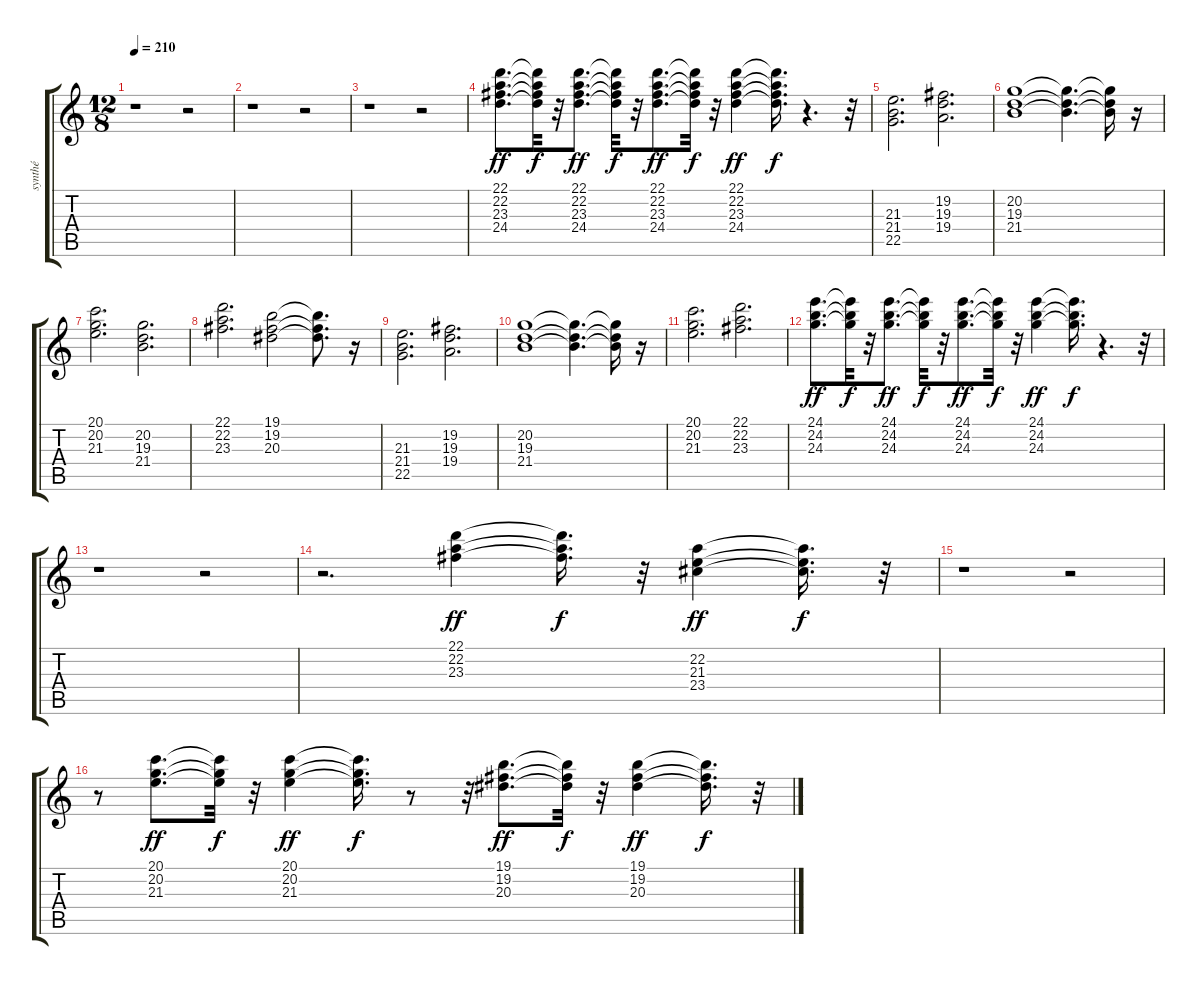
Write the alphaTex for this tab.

\track ("synthé" "synthé") {instrument synthbrass1}
\staff {score tabs}
\tuning (E4 B3 G3 D3 A2 E2) {hide}
\ts (12 8)
\tempo 210
\clef g2
\ks c
r.1{dy ff} r.2 |
r.1 r.2 |
r.1 r.2 |
(22.1 22.2 23.3 24.4).8{d} (22.1{t} 22.2{t} 23.3{t} 24.4{t}).32{dy f} r.32 (22.1 22.2 23.3 24.4).8{d dy ff} (22.1{t} 22.2{t} 23.3{t} 24.4{t}).32{dy f} r.32 (22.1 22.2 23.3 24.4).8{d dy ff} (22.1{t} 22.2{t} 23.3{t} 24.4{t}).32{dy f} r.32 (22.1 22.2 23.3 24.4).4{dy ff} (22.1{t} 22.2{t} 23.3{t} 24.4{t}).16{d dy f} r.4{d} r.32 |
(21.3 21.4 22.5).2{d} (19.2 19.3 19.4).2{d} |
(20.2 19.3 21.4).1 (20.2{t} 19.3{t} 21.4{t}).4{d} (20.2{t} 19.3{t} 21.4{t}).16 r.16 |
(20.1 20.2 21.3).2{d} (20.2 19.3 21.4).2{d} |
(22.1 22.2 23.3).2{d} (19.1 19.2 20.3).2 (19.1{t} 19.2{t} 20.3{t}).8{d} r.16 |
(21.3 21.4 22.5).2{d} (19.2 19.3 19.4).2{d} |
(20.2 19.3 21.4).1 (20.2{t} 19.3{t} 21.4{t}).4{d} (20.2{t} 19.3{t} 21.4{t}).16 r.16 |
(20.1 20.2 21.3).2{d} (22.1 22.2 23.3).2{d} |
(24.1 24.2 24.3).8{d dy ff} (24.1{t} 24.2{t} 24.3{t}).32{dy f} r.32 (24.1 24.2 24.3).8{d dy ff} (24.1{t} 24.2{t} 24.3{t}).32{dy f} r.32 (24.1 24.2 24.3).8{d dy ff} (24.1{t} 24.2{t} 24.3{t}).32{dy f} r.32 (24.1 24.2 24.3).4{dy ff} (24.1{t} 24.2{t} 24.3{t}).16{d dy f} r.4{d} r.32 |
r.1 r.2 |
r.2{d} (22.1 22.2 23.3).4{dy ff} (22.1{t} 22.2{t} 23.3{t}).16{d dy f} r.32 (22.2 21.3 23.4).4{dy ff} (22.2{t} 21.3{t} 23.4{t}).16{d dy f} r.32 |
r.1 r.2 |
r.8 (20.1 20.2 21.3).8{d dy ff} (20.1{t} 20.2{t} 21.3{t}).32{dy f} r.32 (20.1 20.2 21.3).4{dy ff} (20.1{t} 20.2{t} 21.3{t}).16{d dy f} r.8 r.32 (19.1 19.2 20.3).8{d dy ff} (19.1{t} 19.2{t} 20.3{t}).32{dy f} r.32 (19.1 19.2 20.3).4{dy ff} (19.1{t} 19.2{t} 20.3{t}).16{d dy f} r.32
